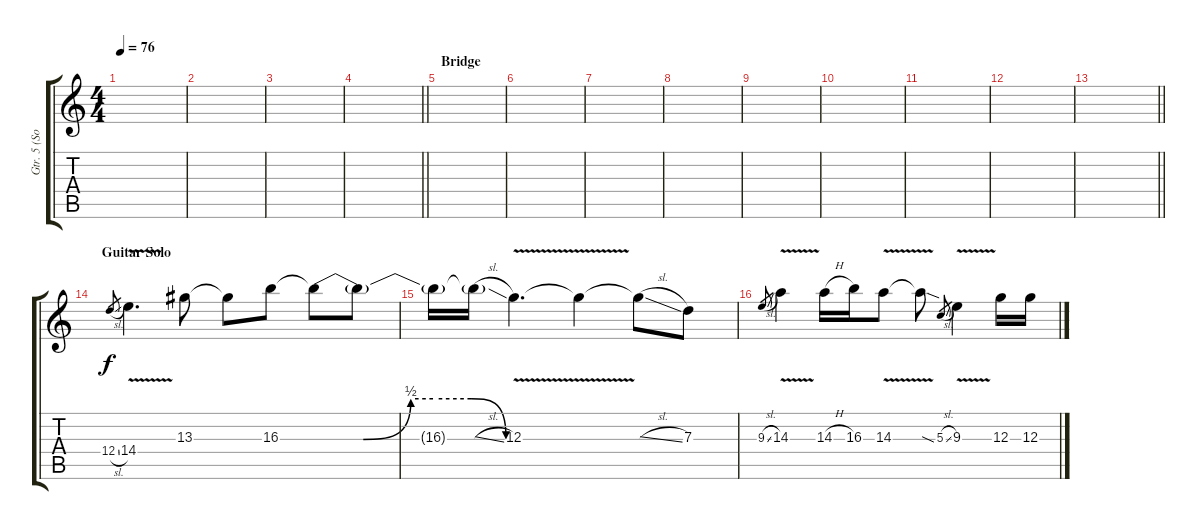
\track ("Gtr. 5 (Solos)" "Gtr. 5 (So") {instrument distortionguitar}
\staff {score tabs}
\tuning (E4 B3 G3 D3 A2 E2) {hide}
\ts (4 4)
\tempo 76
\clef g2
\ks c
|
|
|
\barLineRight lightlight
|
\section ("" "Bridge")
|
|
|
|
|
|
|
|
\barLineRight lightlight
|
\section ("" "Guitar Solo")
12.4{sl}.8{gr} 14.4{v}.4{d} 13.3.8 13.3{t}.8 16.3.8 16.3{be (custom 0 0 15 0 30 2 37 2 49 2 60 0) t}.8 16.3{t}.8 |
16.3{t}.16 16.3{sl t}.16 12.3{v}.4{d} 12.3{t}.4 12.3{sl t}.8 7.3.8 |
9.3{sl}.8{gr} 14.3{v}.4 14.3{h}.16 16.3.16 14.3{v}.8 14.3{sod t}.8 5.3{sl}.8{gr} 9.3{v}.4 12.3.16 12.3.16
